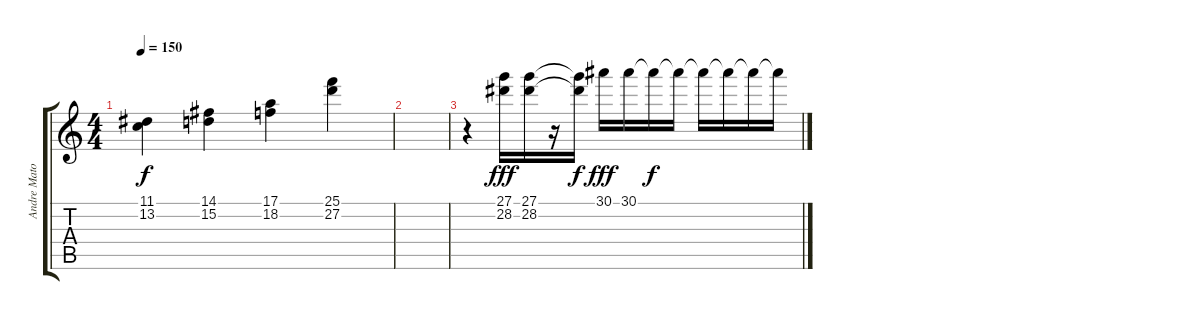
\track ("Andre Matos/Vocal" "Andre Mato") {instrument choiraahs}
\staff {score tabs}
\tuning (E4 B3 G3 D3 A2 E2) {hide}
\ts (4 4)
\tempo 150
\clef g2
\ks c
(11.1 13.2).4{dy f} (14.1 15.2).4 (17.1 18.2).4 (25.1 27.2).4 |
|
r.4 (27.1 28.2).16{dy fff} (27.1 28.2).16 r.16 (27.1{t} 28.2{t}).16{dy f} 30.1.16{dy fff} 30.1.16 30.1{t}.16{dy f} 30.1{t}.16 30.1{t}.16 30.1{t}.16 30.1{t}.16 30.1{t}.16
